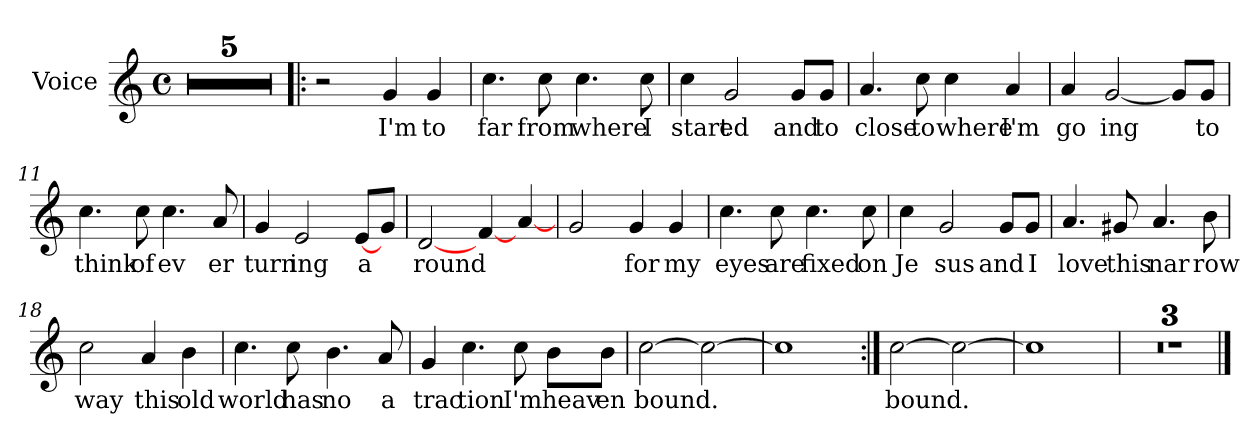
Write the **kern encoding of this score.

**kern	**text
*part1	*part1
*staff1	*staff1
*I"Voice	*
*I'V	*
*clefG2	*
*k[]	*
*C:	*
*M4/4	*
*met(c)	*
=1	=1
1r	.
=2	=2
1r	.
=3	=3
1r	.
=4	=4
1r	.
=5	=5
1r	.
=6!|:	=6!|:
*MM85	*
2r	.
!	!LO:LY:b
4g/	I'm
!	!LO:LY:b
4g/	to
=7	=7
!	!LO:LY:b
4.cc\	far
!	!LO:LY:b
8cc\	from
!	!LO:LY:b
4.cc\	where
!	!LO:LY:b
8cc\	I
=8	=8
!	!LO:LY:b
4cc\	start
!	!LO:LY:b
2g/	ed
!	!LO:LY:b
8g/L	and
!	!LO:LY:b
8g/J	to
=9	=9
!	!LO:LY:b
4.a/	close
!	!LO:LY:b
8cc\	to
!	!LO:LY:b
4cc\	where
!	!LO:LY:b
4a/	I'm
!!LO:LB:g=z
=10	=10
!	!LO:LY:b
4a/	go
!	!LO:LY:b
[2g/	ing
8g/L]	.
!	!LO:LY:b
8g/J	to
=11	=11
!	!LO:LY:b
4.cc\	think
!	!LO:LY:b
8cc\	of
!	!LO:LY:b
4.cc\	ev
!	!LO:LY:b
8a/	er
=12	=12
!	!LO:LY:b
4g/	turn
!	!LO:LY:b
2e/	ing
!	!LO:LY:b
[8e/L	a
8g/J	.
=13	=13
!	!LO:LY:b
[2d/	round
[4f/	.
[4a/	.
=14	=14
2g/	.
!	!LO:LY:b
4g/	for
!	!LO:LY:b
4g/	my
=15	=15
!	!LO:LY:b
4.cc\	eyes
!	!LO:LY:b
8cc\	are
!	!LO:LY:b
4.cc\	fixed
!	!LO:LY:b
8cc\	on
!!LO:LB:g=z
=16	=16
!	!LO:LY:b
4cc\	Je
!	!LO:LY:b
2g/	sus
!	!LO:LY:b
8g/L	and
!	!LO:LY:b
8g/J	I
=17	=17
!	!LO:LY:b
4.a/	love
!	!LO:LY:b
8g#X/	this
!	!LO:LY:b
4.a/	nar
!	!LO:LY:b
8b\	row
=18	=18
!	!LO:LY:b
2cc\	way
!	!LO:LY:b
4a/	this
!	!LO:LY:b
4b\	old
=19	=19
!	!LO:LY:b
4.cc\	world
!	!LO:LY:b
8cc\	has
!	!LO:LY:b
4.b\	no
!	!LO:LY:b
8a/	a
=20	=20
!	!LO:LY:b
4g/	trac
!	!LO:LY:b
4.cc\	tion
!	!LO:LY:b
8cc\	I'm
!	!LO:LY:b
8b\L	heav
!	!LO:LY:b
8b\J	en
!!LO:LB:g=z
=21	=21
!	!LO:LY:b
[2cc\	bound.
2cc\_	.
=22	=22
1cc]	.
=23:|!	=23:|!
!	!LO:LY:b
[2cc\	bound.
2cc\_	.
=24	=24
1cc]	.
=25	=25
1r	.
=26	=26
1r	.
=27	=27
1r	.
==	==
*-	*-
